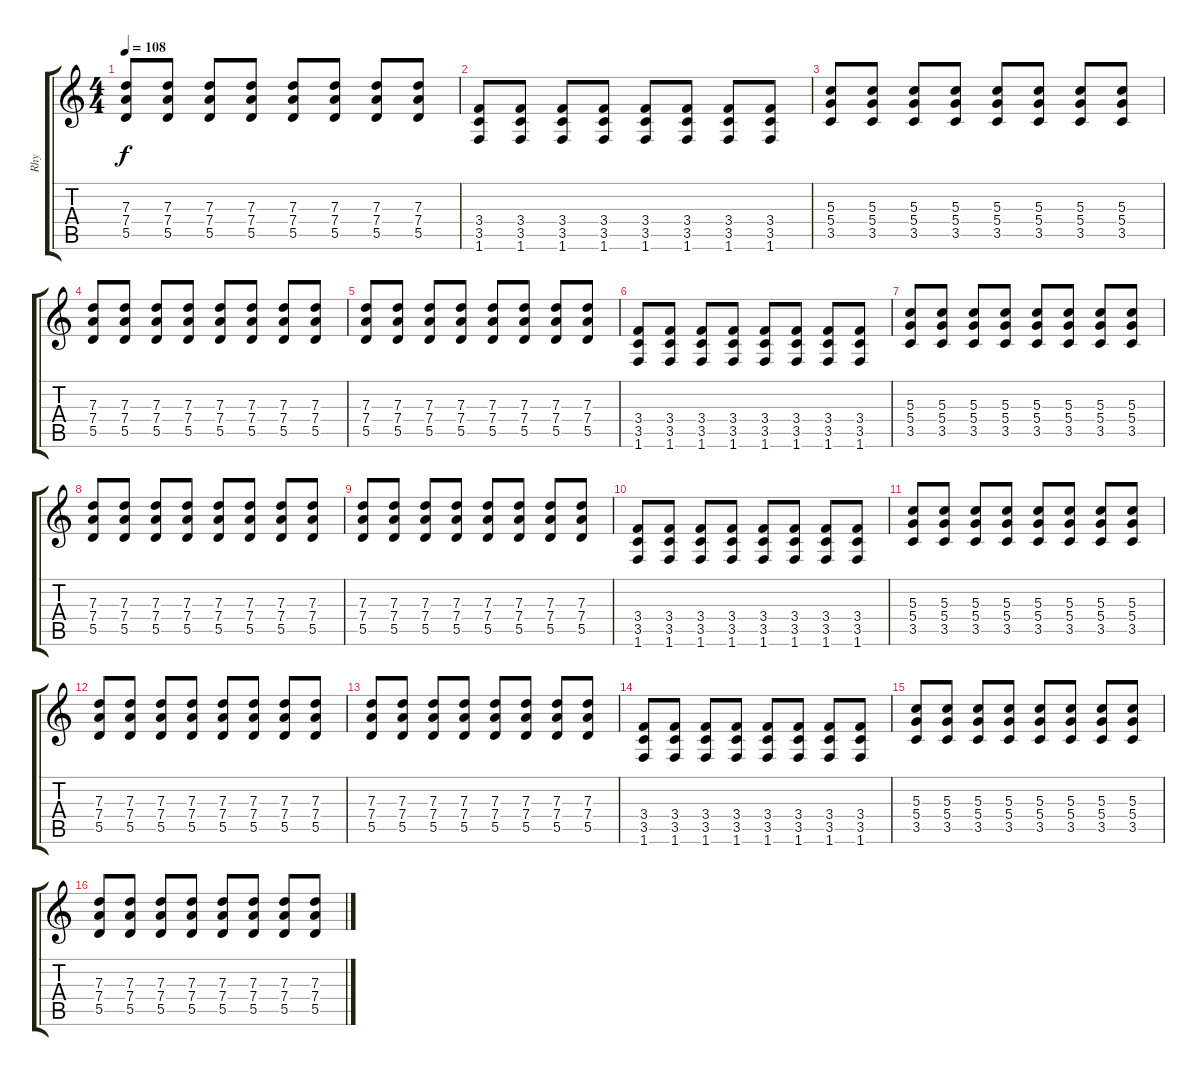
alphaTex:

\track ("Rhy" "Rhy") {instrument overdrivenguitar}
\staff {score tabs}
\tuning (E4 B3 G3 D3 A2 E2) {hide}
\ts (4 4)
\tempo 108
\clef g2
\ks c
(7.3 7.4 5.5).8{dy f} (7.3 7.4 5.5).8 (7.3 7.4 5.5).8 (7.3 7.4 5.5).8 (7.3 7.4 5.5).8 (7.3 7.4 5.5).8 (7.3 7.4 5.5).8 (7.3 7.4 5.5).8 |
(3.4 3.5 1.6).8 (3.4 3.5 1.6).8 (3.4 3.5 1.6).8 (3.4 3.5 1.6).8 (3.4 3.5 1.6).8 (3.4 3.5 1.6).8 (3.4 3.5 1.6).8 (3.4 3.5 1.6).8 |
(5.3 5.4 3.5).8 (5.3 5.4 3.5).8 (5.3 5.4 3.5).8 (5.3 5.4 3.5).8 (5.3 5.4 3.5).8 (5.3 5.4 3.5).8 (5.3 5.4 3.5).8 (5.3 5.4 3.5).8 |
(7.3 7.4 5.5).8 (7.3 7.4 5.5).8 (7.3 7.4 5.5).8 (7.3 7.4 5.5).8 (7.3 7.4 5.5).8 (7.3 7.4 5.5).8 (7.3 7.4 5.5).8 (7.3 7.4 5.5).8 |
(7.3 7.4 5.5).8 (7.3 7.4 5.5).8 (7.3 7.4 5.5).8 (7.3 7.4 5.5).8 (7.3 7.4 5.5).8 (7.3 7.4 5.5).8 (7.3 7.4 5.5).8 (7.3 7.4 5.5).8 |
(3.4 3.5 1.6).8 (3.4 3.5 1.6).8 (3.4 3.5 1.6).8 (3.4 3.5 1.6).8 (3.4 3.5 1.6).8 (3.4 3.5 1.6).8 (3.4 3.5 1.6).8 (3.4 3.5 1.6).8 |
(5.3 5.4 3.5).8 (5.3 5.4 3.5).8 (5.3 5.4 3.5).8 (5.3 5.4 3.5).8 (5.3 5.4 3.5).8 (5.3 5.4 3.5).8 (5.3 5.4 3.5).8 (5.3 5.4 3.5).8 |
(7.3 7.4 5.5).8 (7.3 7.4 5.5).8 (7.3 7.4 5.5).8 (7.3 7.4 5.5).8 (7.3 7.4 5.5).8 (7.3 7.4 5.5).8 (7.3 7.4 5.5).8 (7.3 7.4 5.5).8 |
(7.3 7.4 5.5).8 (7.3 7.4 5.5).8 (7.3 7.4 5.5).8 (7.3 7.4 5.5).8 (7.3 7.4 5.5).8 (7.3 7.4 5.5).8 (7.3 7.4 5.5).8 (7.3 7.4 5.5).8 |
(3.4 3.5 1.6).8 (3.4 3.5 1.6).8 (3.4 3.5 1.6).8 (3.4 3.5 1.6).8 (3.4 3.5 1.6).8 (3.4 3.5 1.6).8 (3.4 3.5 1.6).8 (3.4 3.5 1.6).8 |
(5.3 5.4 3.5).8 (5.3 5.4 3.5).8 (5.3 5.4 3.5).8 (5.3 5.4 3.5).8 (5.3 5.4 3.5).8 (5.3 5.4 3.5).8 (5.3 5.4 3.5).8 (5.3 5.4 3.5).8 |
(7.3 7.4 5.5).8 (7.3 7.4 5.5).8 (7.3 7.4 5.5).8 (7.3 7.4 5.5).8 (7.3 7.4 5.5).8 (7.3 7.4 5.5).8 (7.3 7.4 5.5).8 (7.3 7.4 5.5).8 |
(7.3 7.4 5.5).8 (7.3 7.4 5.5).8 (7.3 7.4 5.5).8 (7.3 7.4 5.5).8 (7.3 7.4 5.5).8 (7.3 7.4 5.5).8 (7.3 7.4 5.5).8 (7.3 7.4 5.5).8 |
(3.4 3.5 1.6).8 (3.4 3.5 1.6).8 (3.4 3.5 1.6).8 (3.4 3.5 1.6).8 (3.4 3.5 1.6).8 (3.4 3.5 1.6).8 (3.4 3.5 1.6).8 (3.4 3.5 1.6).8 |
(5.3 5.4 3.5).8 (5.3 5.4 3.5).8 (5.3 5.4 3.5).8 (5.3 5.4 3.5).8 (5.3 5.4 3.5).8 (5.3 5.4 3.5).8 (5.3 5.4 3.5).8 (5.3 5.4 3.5).8 |
(7.3 7.4 5.5).8 (7.3 7.4 5.5).8 (7.3 7.4 5.5).8 (7.3 7.4 5.5).8 (7.3 7.4 5.5).8 (7.3 7.4 5.5).8 (7.3 7.4 5.5).8 (7.3 7.4 5.5).8
